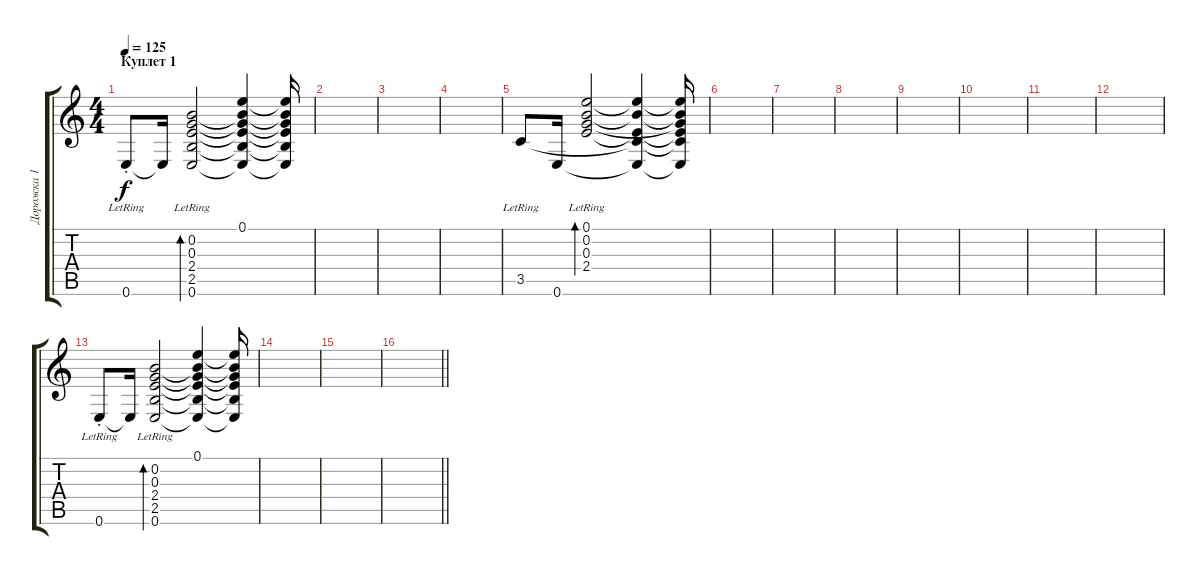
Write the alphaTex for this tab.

\track ("Дорожка 1" "Дорожка 1") {instrument electricguitarclean}
\staff {score tabs}
\tuning (E4 B3 G3 D3 A2 E2) {hide}
\ts (4 4)
\section ("" "Куплет 1")
\tempo 125
\clef g2
\ks c
0.6{st lr}.8{dy f} 0.6{t}.16 (0.2{lr} 0.3{lr} 2.4{lr} 2.5{lr} 0.6{lr}).2{bd 240} (0.1{t} 0.2{t} 0.3{t} 2.4{t} 2.5{t} 0.6{t}).4 (0.1{t} 0.2{t} 0.3{t} 2.4{t} 2.5{t} 0.6{t}).16 |
|
|
|
3.5{lr}.8 0.6.16 (0.1 0.2{lr} 0.3 2.4{lr}).2{bd 240} (0.1{t} 0.2{t} 2.4{t} 3.5{t} 0.6{t}).4 (0.1{t} 0.2{t} 0.3{t} 2.4{t} 3.5{t} 0.6{t}).16 |
|
|
|
|
|
|
|
0.6{st lr}.8 0.6{t}.16 (0.2{lr} 0.3{lr} 2.4{lr} 2.5{lr} 0.6{lr}).2{bd 240} (0.1 0.2{t} 0.3{t} 2.4{t} 2.5{t} 0.6{t}).4 (0.1{t} 0.2{t} 0.3{t} 2.4{t} 2.5{t} 0.6{t}).16 |
|
|
\barLineRight lightlight
